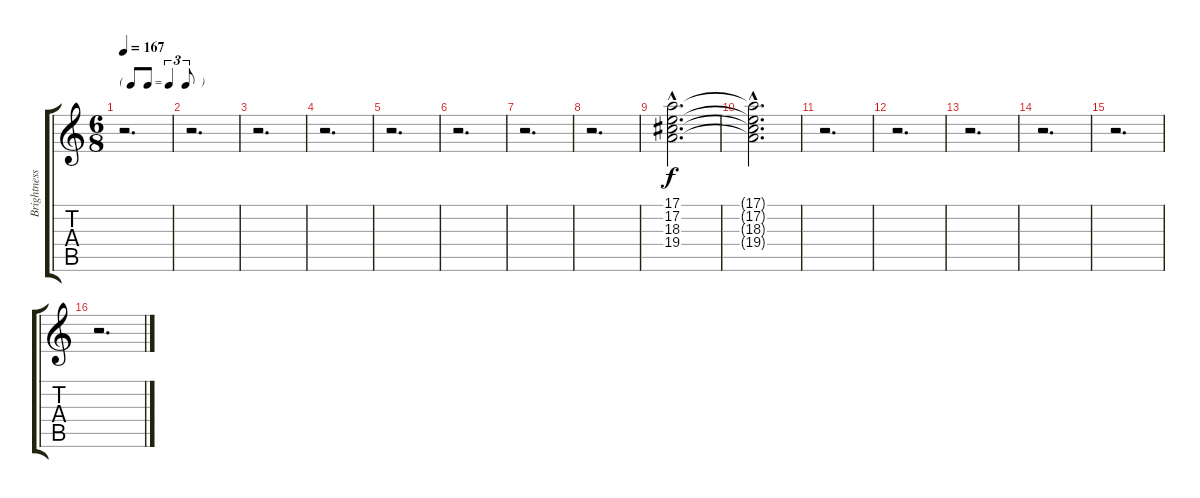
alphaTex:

\track ("Brightness" "Brightness") {instrument fx5brightness}
\staff {score tabs}
\tuning (E4 B3 G3 D3 A2 E2) {hide}
\ts (6 8)
\tf triplet8th
\tempo 167
\clef g2
\ks c
r.2{d dy f} |
r.2{d} |
r.2{d} |
r.2{d} |
r.2{d} |
r.2{d} |
r.2{d} |
r.2{d} |
(17.1{hac} 17.2{hac} 18.3{hac} 19.4{hac}).2{d} |
(17.1{hac t} 17.2{hac t} 18.3{hac t} 19.4{hac t}).2{d} |
r.2{d} |
r.2{d} |
r.2{d} |
r.2{d} |
r.2{d} |
r.2{d}
